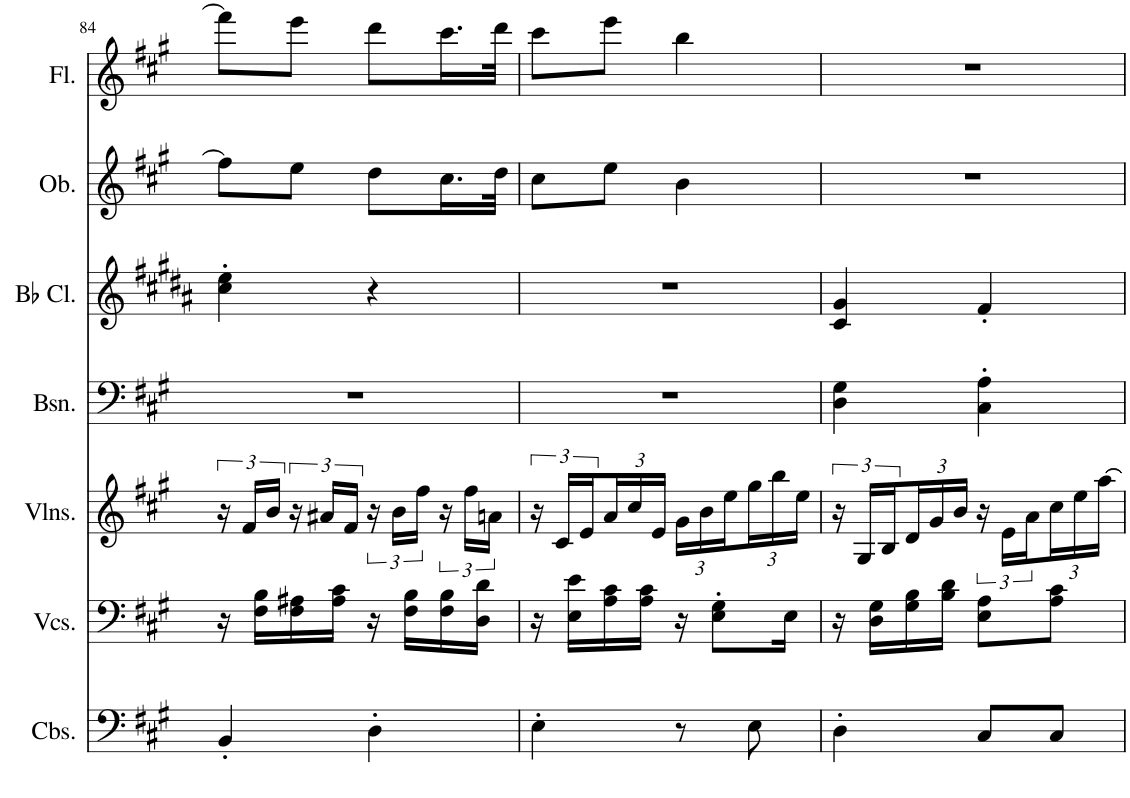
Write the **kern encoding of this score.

**kern	**kern	**kern	**kern	**kern	**kern	**kern
*part7	*part6	*part5	*part4	*part3	*part2	*part1
*staff7	*staff6	*staff5	*staff4	*staff3	*staff2	*staff1
*I"Contrabasses, Contrabasse	*I"Violoncellos, Viola	*I"Violins, Violine I	*I"Bassoon, 2 Fagotti	*I"Bb Clarinet, 2 Clarinetti in A	*I"Oboe, 2 Oboi	*I"Flute, 2 Flauti
*I'Cbs.	*I'Vcs.	*I'Vlns.	*I'Bsn.	*I'Bb Cl.	*I'Ob.	*I'Fl.
!!LO:PB:g=z
*clefF4	*clefF4	*clefG2	*clefF4	*clefG2	*clefG2	*clefG2
*Trd7c12	*	*	*	*Trd1c2	*	*
*k[f#c#g#]	*k[f#c#g#]	*k[f#c#g#]	*k[f#c#g#]	*k[f#c#g#d#a#]	*k[f#c#g#]	*k[f#c#g#]
*M2/4	*M2/4	*M2/4	*M2/4	*M2/4	*M2/4	*M2/4
=84	=84	=84	=84	=84	=84	=84
4BB'/	16r	24r	2r	4cc#\' 4ee\'	8ff#\L]	8fff#\L]
.	.	24f#/LL	.	.	.	.
.	16F#\ 16B\LL	.	.	.	.	.
.	.	24b/JJ	.	.	.	.
.	16F#\ 16A#X\	24r	.	.	8ee\J	8eee\J
.	.	24a#X/LL	.	.	.	.
.	16A#\ 16c#\JJ	.	.	.	.	.
.	.	24f#/JJ	.	.	.	.
4D'\	16r	24r	.	4r	8dd\L	8ddd\L
.	.	24b\LL	.	.	.	.
.	16F#\ 16B\LL	.	.	.	.	.
.	.	24ff#\JJ	.	.	.	.
.	16F#\ 16B\	24r	.	.	16.cc#\L	16.ccc#\L
.	.	24ff#\LL	.	.	.	.
.	16D\ 16d\JJ	.	.	.	.	.
.	.	24an\JJ	.	.	.	.
.	.	.	.	.	32dd\JJk	32ddd\JJk
=85	=85	=85	=85	=85	=85	=85
4E'\	16r	24r	2r	2r	8cc#\L	8ccc#\L
.	.	24c#/LL	.	.	.	.
.	16E\ 16e\LL	.	.	.	.	.
.	.	24e/	.	.	.	.
*	*	*Xbrackettup	*	*	*	*
.	16A\ 16c#\	24a/	.	.	8ee\J	8eee\J
.	.	24cc#/	.	.	.	.
.	16A\ 16c#\JJ	.	.	.	.	.
.	.	24e/JJ	.	.	.	.
8r	16r	24g#\LL	.	.	4b\	4bb\
.	.	24b\	.	.	.	.
.	8E\' 8G#\'L	.	.	.	.	.
.	.	24ee\	.	.	.	.
8E\	.	24gg#\	.	.	.	.
.	.	24bb\	.	.	.	.
.	16E\Jk	.	.	.	.	.
.	.	24ee\JJ	.	.	.	.
=86	=86	=86	=86	=86	=86	=86
*	*	*brackettup	*	*	*	*
4D'\	16r	24r	4D\ 4G#\	4c#/ 4g#/	2r	2r
.	.	24G#/LL	.	.	.	.
.	16D\ 16G#\LL	.	.	.	.	.
.	.	24B/	.	.	.	.
*	*	*Xbrackettup	*	*	*	*
.	16G#\ 16B\	24d/	.	.	.	.
.	.	24g#/	.	.	.	.
.	16B\ 16d\JJ	.	.	.	.	.
.	.	24b/JJ	.	.	.	.
*	*	*brackettup	*	*	*	*
8C#/L	8E\ 8A\L	24r	4C#\' 4A\'	4f#'/	.	.
.	.	24e\LL	.	.	.	.
.	.	24a\	.	.	.	.
*	*	*Xbrackettup	*	*	*	*
8C#/J	8A\ 8c#\J	24cc#\	.	.	.	.
.	.	24ee\	.	.	.	.
.	.	[24aa\JJ	.	.	.	.
=	=	=	=	=	=	=
*-	*-	*-	*-	*-	*-	*-
